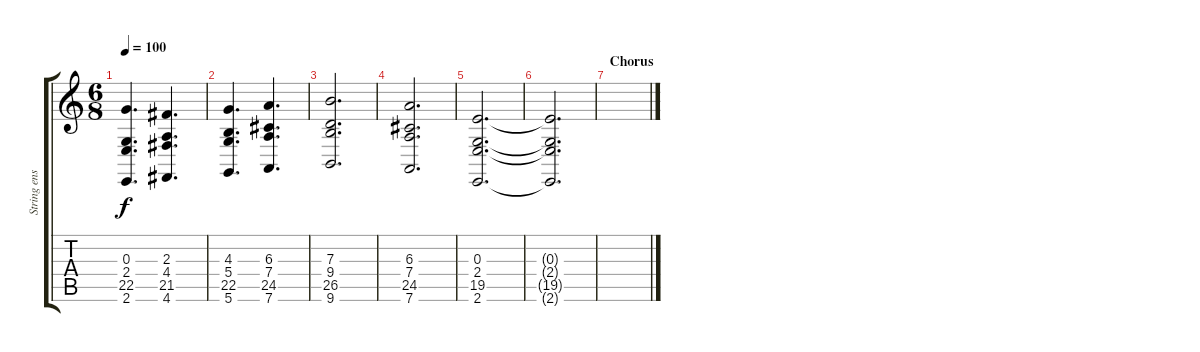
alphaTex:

\track ("String ensemble" "String ens") {instrument stringensemble2}
\staff {score tabs}
\tuning (E4 B3 G3 D3 A2 D2) {hide}
\ts (6 8)
\tempo 100
\clef g2
\ks c
(0.3 2.4 22.5 2.6).4{d dy f} (2.3 4.4 21.5 4.6).4{d} |
(4.3 5.4 22.5 5.6).4{d} (6.3 7.4 24.5 7.6).4{d} |
(7.3 9.4 26.5 9.6).2{d} |
(6.3 7.4 24.5 7.6).2{d} |
(0.3 2.4 19.5 2.6).2{d} |
(0.3{t} 2.4{t} 19.5{t} 2.6{t}).2{d} |
\section ("" "Chorus")
